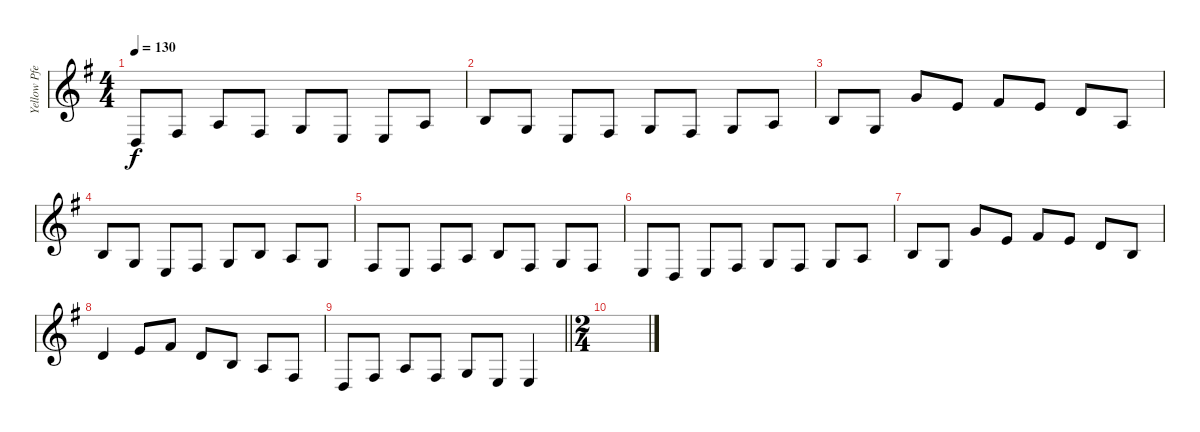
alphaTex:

\track ("Yellow Pfeifer (Medieval Bagpipe)" "Yellow Pfe") {instrument bagpipe}
\staff {score}
\tuning (E4 B3 G3 D3 A2 E2) {hide}
\ts (4 4)
\tempo 130
\clef g2
\ks g
0.4.8{dy f} 4.4.8 2.3.8 4.4.8 0.3.8 2.4.8 2.4.8 2.3.8 |
0.2.8 0.3.8 2.4.8 4.4.8 0.3.8 4.4.8 0.3.8 2.3.8 |
0.2.8 0.3.8 3.1.8 0.1.8 2.1.8 0.1.8 3.2.8 2.3.8 |
0.2.8 0.3.8 2.4.8 4.4.8 0.3.8 0.2.8 2.3.8 0.3.8 |
4.4.8 2.4.8 4.4.8 2.3.8 0.2.8 4.4.8 0.3.8 4.4.8 |
2.4.8 0.4.8 2.4.8 4.4.8 0.3.8 4.4.8 0.3.8 2.3.8 |
0.2.8 0.3.8 3.1.8 0.1.8 2.1.8 0.1.8 3.2.8 0.2.8 |
3.2.4 0.1.8 2.1.8 3.2.8 0.2.8 2.3.8 4.4.8 |
\barLineRight lightlight
0.4.8 4.4.8 2.3.8 4.4.8 0.3.8 2.4.8 2.4.4 |
\ts (2 4)
